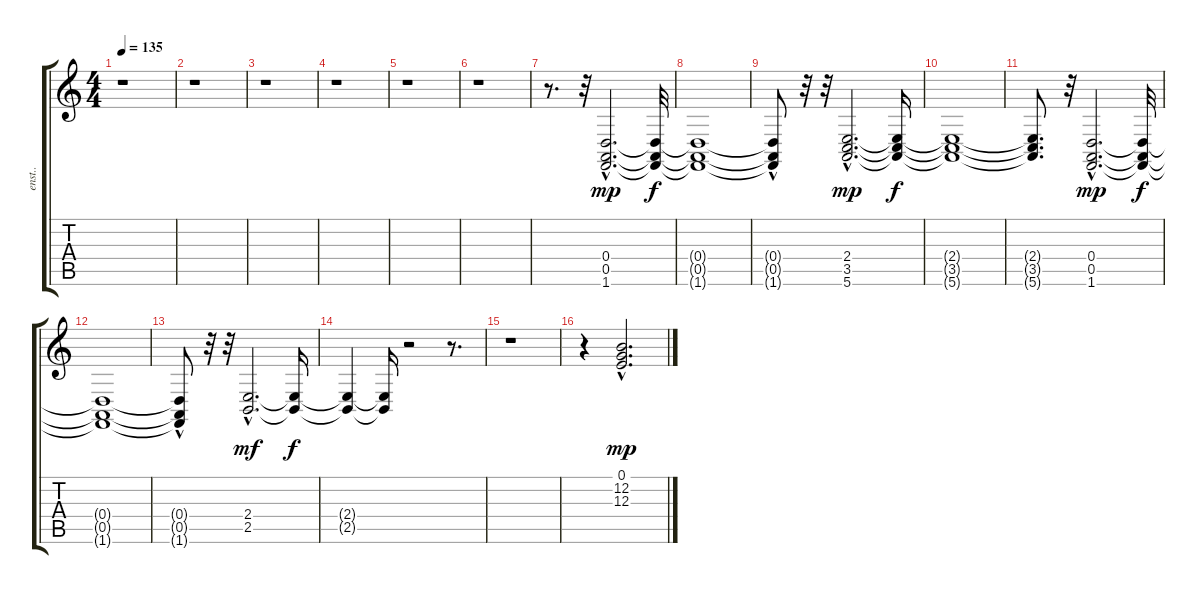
\track ("enst.." "enst..") {instrument pad5bowed}
\staff {score tabs}
\tuning (E4 B3 G3 D3 A2 E2) {hide}
\ts (4 4)
\tempo 135
\clef g2
\ks c
r.1{dy f} |
r.1 |
r.1 |
r.1 |
r.1 |
r.1 |
r.8{d} r.32 (0.4{hac} 0.5{hac} 1.6{hac}).2{d dy mp instrument pad5bowed} (0.4{t} 0.5{t} 1.6{t}).32{dy f} |
(0.4{t} 0.5{t} 1.6{t}).1 |
(0.4{hac t} 0.5{hac t} 1.6{hac t}).8 r.32 r.32 (2.4{hac} 3.5{hac} 5.6{hac}).2{d dy mp} (2.4{t} 3.5{t} 5.6{t}).16{dy f} |
(2.4{t} 3.5{t} 5.6{t}).1 |
(2.4{t} 3.5{t} 5.6{t}).8{d} r.32 (0.4{hac} 0.5{hac} 1.6{hac}).2{d dy mp} (0.4{t} 0.5{t} 1.6{t}).32{dy f} |
(0.4{t} 0.5{t} 1.6{t}).1 |
(0.4{hac t} 0.5{hac t} 1.6{hac t}).8 r.32 r.32 (2.4{hac} 2.5{hac}).2{d dy mf} (2.4{t} 2.5{t}).16{dy f} |
(2.4{t} 2.5{t}).4 (2.4{t} 2.5{t}).16 r.2 r.8{d} |
r.1 |
r.4 (0.1{hac} 12.2{hac} 12.3{hac}).2{d dy mp volume 11 instrument pad5bowed}
